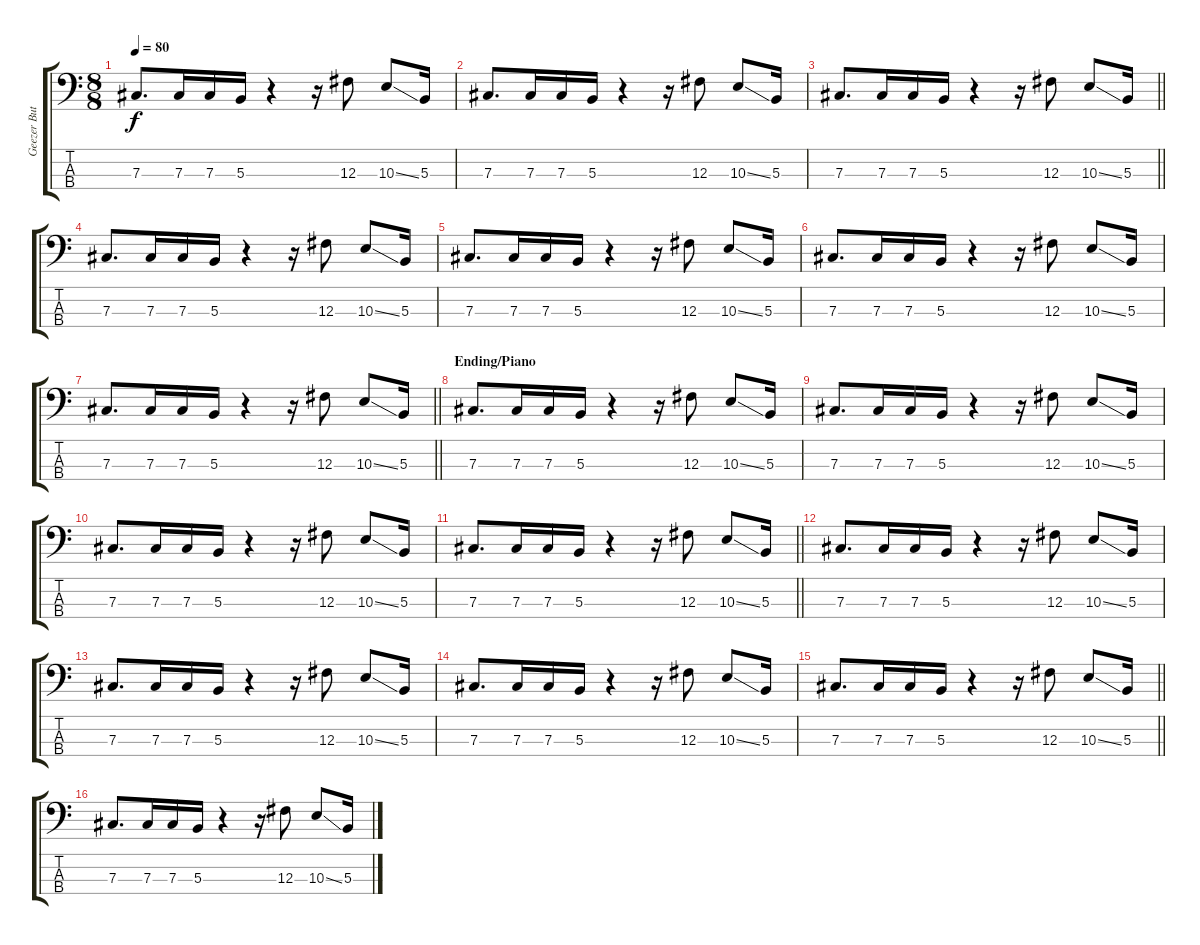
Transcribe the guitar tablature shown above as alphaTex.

\track ("Geezer Butler (Bass)" "Geezer But") {instrument electricbassfinger}
\staff {score tabs}
\tuning (E2 B1 Gb1 Db1) {hide}
\ts (8 8)
\tempo 80
\clef f4
\ks c
7.3.8{d dy f} 7.3.16 7.3.16 5.3.16 r.4 r.16 12.3.8 10.3{ss}.8 5.3.16 |
7.3.8{d} 7.3.16 7.3.16 5.3.16 r.4 r.16 12.3.8 10.3{ss}.8 5.3.16 |
\barLineRight lightlight
7.3.8{d} 7.3.16 7.3.16 5.3.16 r.4 r.16 12.3.8 10.3{ss}.8 5.3.16 |
7.3.8{d} 7.3.16 7.3.16 5.3.16 r.4 r.16 12.3.8 10.3{ss}.8 5.3.16 |
7.3.8{d} 7.3.16 7.3.16 5.3.16 r.4 r.16 12.3.8 10.3{ss}.8 5.3.16 |
7.3.8{d} 7.3.16 7.3.16 5.3.16 r.4 r.16 12.3.8 10.3{ss}.8 5.3.16 |
\barLineRight lightlight
7.3.8{d} 7.3.16 7.3.16 5.3.16 r.4 r.16 12.3.8 10.3{ss}.8 5.3.16 |
\section ("" "Ending/Piano")
7.3.8{d} 7.3.16 7.3.16 5.3.16 r.4 r.16 12.3.8 10.3{ss}.8 5.3.16 |
7.3.8{d} 7.3.16 7.3.16 5.3.16 r.4 r.16 12.3.8 10.3{ss}.8 5.3.16 |
7.3.8{d} 7.3.16 7.3.16 5.3.16 r.4 r.16 12.3.8 10.3{ss}.8 5.3.16 |
\barLineRight lightlight
7.3.8{d} 7.3.16 7.3.16 5.3.16 r.4 r.16 12.3.8 10.3{ss}.8 5.3.16 |
7.3.8{d} 7.3.16 7.3.16 5.3.16 r.4 r.16 12.3.8 10.3{ss}.8 5.3.16 |
7.3.8{d} 7.3.16 7.3.16 5.3.16 r.4 r.16 12.3.8 10.3{ss}.8 5.3.16 |
7.3.8{d} 7.3.16 7.3.16 5.3.16 r.4 r.16 12.3.8 10.3{ss}.8 5.3.16 |
\barLineRight lightlight
7.3.8{d} 7.3.16 7.3.16 5.3.16 r.4 r.16 12.3.8 10.3{ss}.8 5.3.16 |
7.3.8{d} 7.3.16 7.3.16 5.3.16 r.4 r.16 12.3.8 10.3{ss}.8 5.3.16
